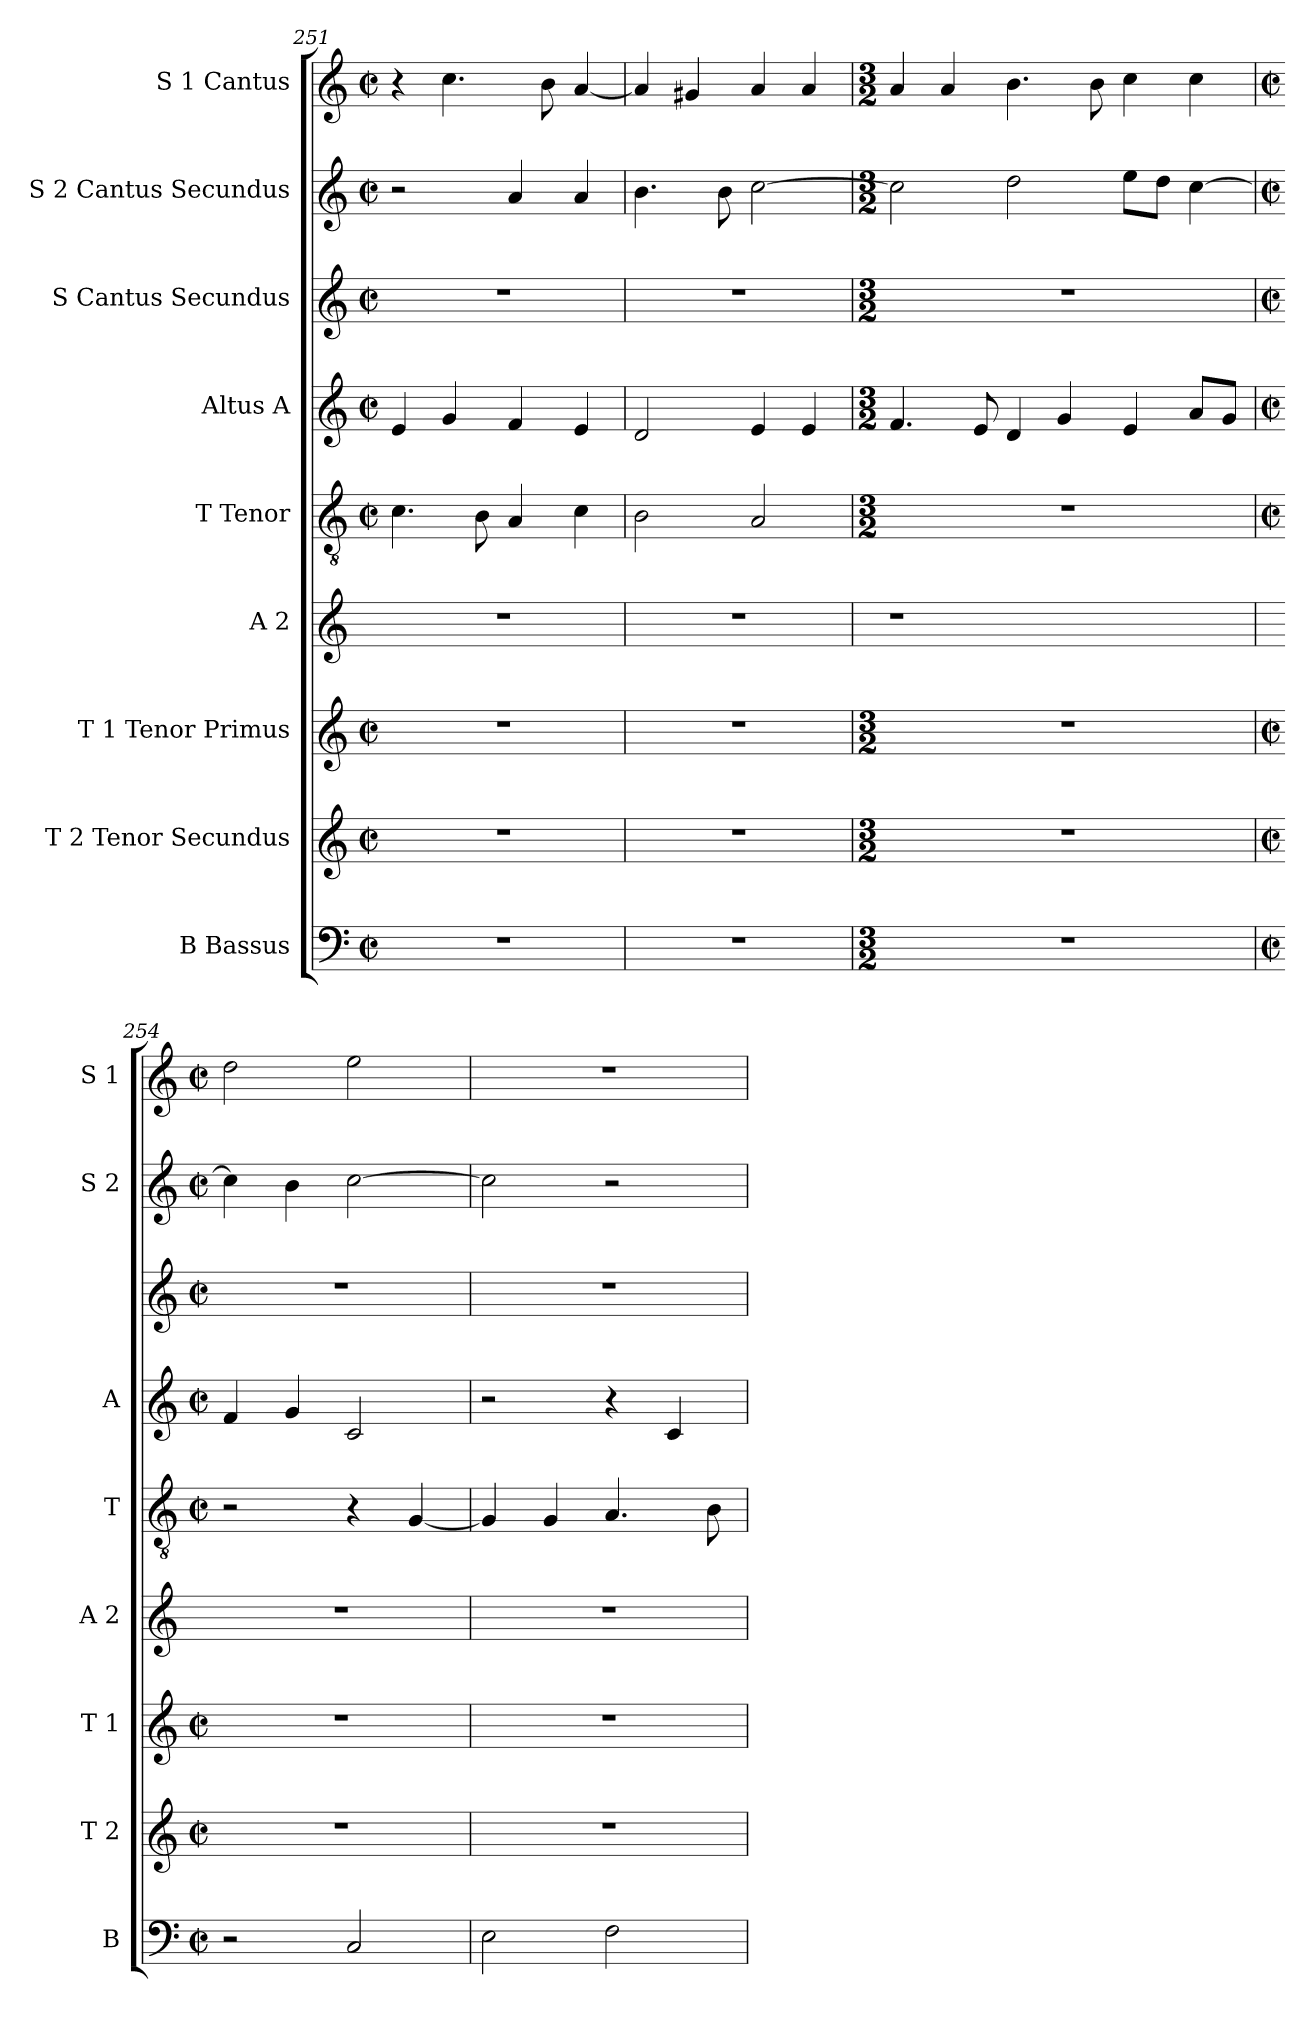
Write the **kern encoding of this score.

**kern	**kern	**kern	**kern	**kern	**kern	**kern	**kern	**kern
*part9	*part8	*part7	*part6	*part5	*part4	*part3	*part2	*part1
*staff9	*staff8	*staff7	*staff6	*staff5	*staff4	*staff3	*staff2	*staff1
*I"B Bassus	*I"T 2 Tenor Secundus	*I"T 1 Tenor Primus	*I"A 2	*I"T Tenor	*I"Altus A	*I"S Cantus Secundus	*I"S 2 Cantus Secundus	*I"S 1 Cantus
*I'B	*I'T 2	*I'T 1	*I'A 2	*I'T	*I'A	*	*I'S 2	*I'S 1
*clefF4	*clefG2	*clefG2	*clefG2	*clefGv2	*clefG2	*clefG2	*clefG2	*clefG2
*k[]	*k[]	*k[]	*k[]	*k[]	*k[]	*k[]	*k[]	*k[]
*C:	*C:	*C:	*C:	*C:	*C:	*C:	*C:	*C:
*M2/2	*M2/2	*M2/2	*	*M2/2	*M2/2	*M2/2	*M2/2	*M2/2
*met(c|)	*met(c|)	*met(c|)	*	*met(c|)	*met(c|)	*met(c|)	*met(c|)	*met(c|)
=251	=251	=251	=251	=251	=251	=251	=251	=251
1r	1r	1r	1r	4.c\	4e/	1r	2r	4r
.	.	.	.	.	4g/	.	.	4.cc\
.	.	.	.	8B\	.	.	.	.
.	.	.	.	4A/	4f/	.	4a/	.
.	.	.	.	.	.	.	.	8b\
.	.	.	.	4c\	4e/	.	4a/	[<4a/
=252	=252	=252	=252	=252	=252	=252	=252	=252
1r	1r	1r	1r	2B\	2d/	1r	4.b\	4a/]
.	.	.	.	.	.	.	.	4g#X/
.	.	.	.	.	.	.	8b\	.
.	.	.	.	2A/	4e/	.	[>2cc\	4a/
.	.	.	.	.	4e/	.	.	4a/
=253	=253	=253	=253	=253	=253	=253	=253	=253
*M3/2	*M3/2	*M3/2	*	*M3/2	*M3/2	*M3/2	*M3/2	*M3/2
!LO:N:vis=1	!	!	!	!LO:N:vis=1	!	!	!	!
1.r	1.r	1.r	1r	1.r	4.f/	1.r	2cc\]	4a/
.	.	.	.	.	.	.	.	4a/
.	.	.	.	.	8e/	.	.	.
.	.	.	.	.	4d/	.	2dd\	4.b\
.	.	.	.	.	4g/	.	.	.
.	.	.	.	.	.	.	.	8b\
.	.	.	2ryy	.	4e/	.	8ee\L	4cc\
.	.	.	.	.	.	.	8dd\J	.
.	.	.	.	.	8a/L	.	[>4cc\	4cc\
.	.	.	.	.	8g/J	.	.	.
=254	=254	=254	=254	=254	=254	=254	=254	=254
*M2/2	*M2/2	*M2/2	*	*M2/2	*M2/2	*M2/2	*M2/2	*M2/2
*met(c|)	*met(c|)	*met(c|)	*	*met(c|)	*met(c|)	*met(c|)	*met(c|)	*met(c|)
2r	1r	1r	1r	2r	4f/	1r	4cc\]	2dd\
.	.	.	.	.	4g/	.	4b\	.
2C/	.	.	.	4r	2c/	.	[>2cc\	2ee\
.	.	.	.	[>4G/	.	.	.	.
!!LO:PB:g=z
=255	=255	=255	=255	=255	=255	=255	=255	=255
2E\	1r	1r	1r	4G/]	2r	1r	2cc\]	1r
.	.	.	.	4G/	.	.	.	.
2F\	.	.	.	4.A/	4r	.	2r	.
.	.	.	.	.	4c/	.	.	.
.	.	.	.	8B\	.	.	.	.
=	=	=	=	=	=	=	=	=
*-	*-	*-	*-	*-	*-	*-	*-	*-
